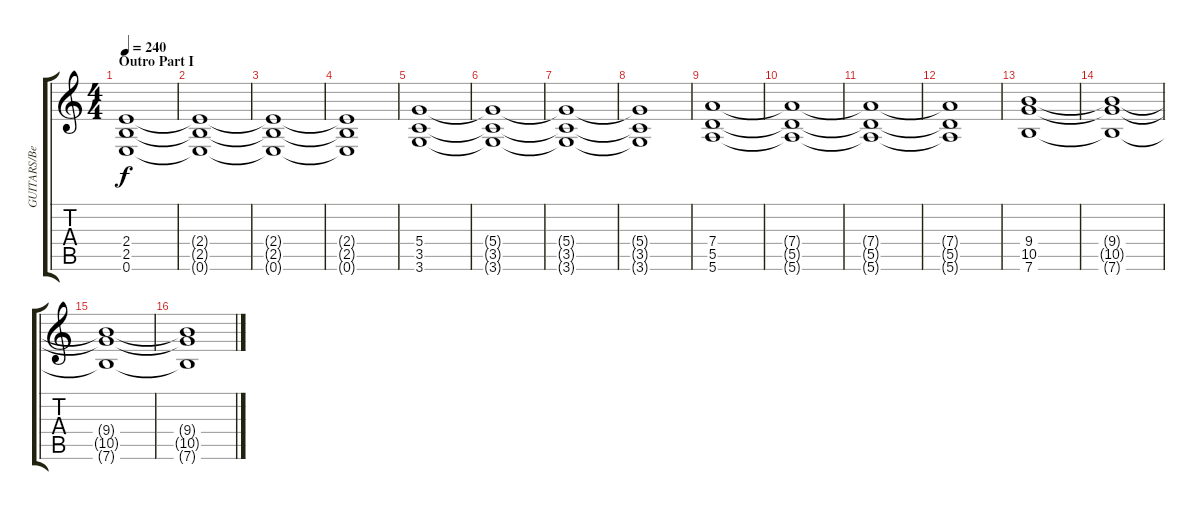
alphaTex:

\track ("GUITARS/Bells of Sorrow" "GUITARS/Be") {instrument distortionguitar}
\staff {score tabs}
\tuning (E4 B3 G3 D3 A2 E2) {hide}
\ts (4 4)
\section ("" "Outro Part I")
\tempo 240
\clef g2
\ks c
(2.4 2.5 0.6).1{dy f} |
(2.4{t} 2.5{t} 0.6{t}).1 |
(2.4{t} 2.5{t} 0.6{t}).1 |
(2.4{t} 2.5{t} 0.6{t}).1 |
(5.4 3.5 3.6).1 |
(5.4{t} 3.5{t} 3.6{t}).1 |
(5.4{t} 3.5{t} 3.6{t}).1 |
(5.4{t} 3.5{t} 3.6{t}).1 |
(7.4 5.5 5.6).1 |
(7.4{t} 5.5{t} 5.6{t}).1 |
(7.4{t} 5.5{t} 5.6{t}).1 |
(7.4{t} 5.5{t} 5.6{t}).1 |
(9.4 10.5 7.6).1 |
(9.4{t} 10.5{t} 7.6{t}).1 |
(9.4{t} 10.5{t} 7.6{t}).1 |
(9.4{t} 10.5{t} 7.6{t}).1
